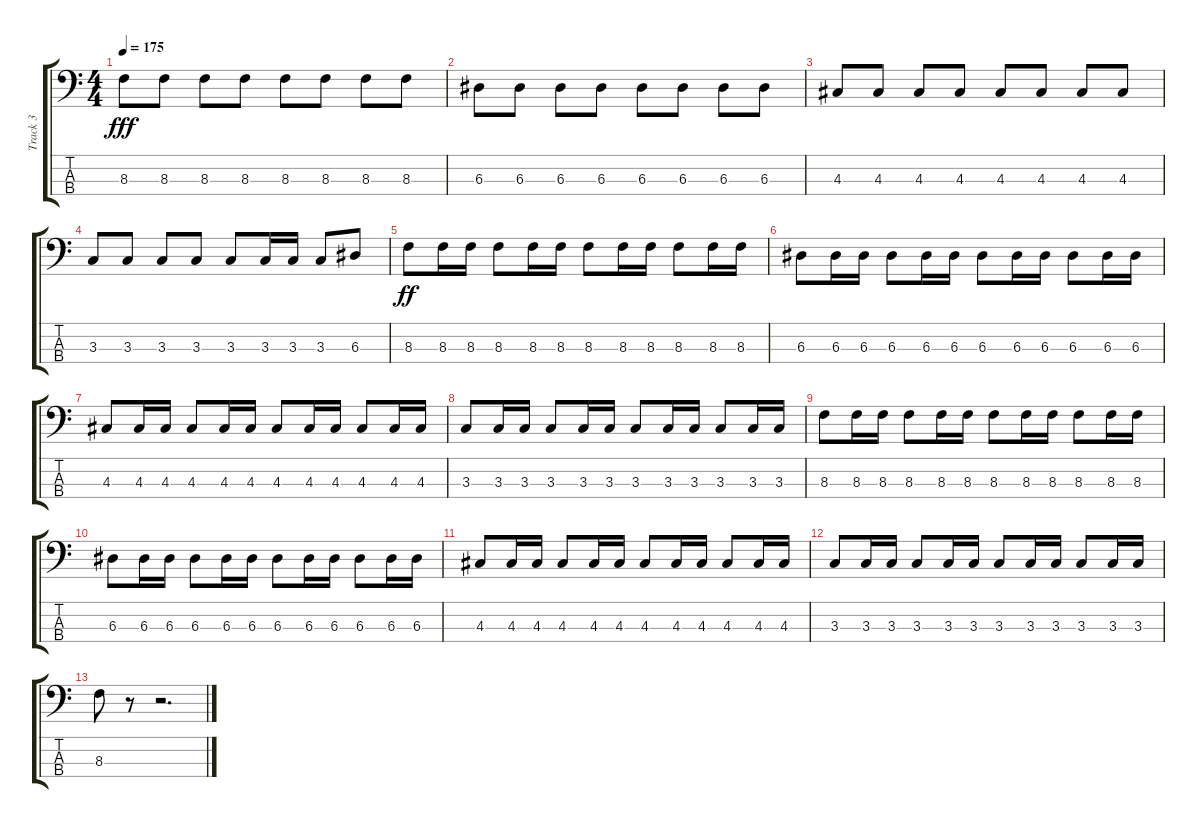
\track ("Track 3" "Track 3") {instrument electricbasspick}
\staff {score tabs}
\tuning (G2 D2 A1 E1) {hide}
\ts (4 4)
\tempo 175
\clef f4
\ks c
8.3.8{dy fff} 8.3.8 8.3.8 8.3.8 8.3.8 8.3.8 8.3.8 8.3.8 |
6.3.8 6.3.8 6.3.8 6.3.8 6.3.8 6.3.8 6.3.8 6.3.8 |
4.3.8 4.3.8 4.3.8 4.3.8 4.3.8 4.3.8 4.3.8 4.3.8 |
3.3.8 3.3.8 3.3.8 3.3.8 3.3.8 3.3.16 3.3.16 3.3.8 6.3.8 |
8.3.8{dy ff} 8.3.16 8.3.16 8.3.8 8.3.16 8.3.16 8.3.8 8.3.16 8.3.16 8.3.8 8.3.16 8.3.16 |
6.3.8 6.3.16 6.3.16 6.3.8 6.3.16 6.3.16 6.3.8 6.3.16 6.3.16 6.3.8 6.3.16 6.3.16 |
4.3.8 4.3.16 4.3.16 4.3.8 4.3.16 4.3.16 4.3.8 4.3.16 4.3.16 4.3.8 4.3.16 4.3.16 |
3.3.8 3.3.16 3.3.16 3.3.8 3.3.16 3.3.16 3.3.8 3.3.16 3.3.16 3.3.8 3.3.16 3.3.16 |
8.3.8 8.3.16 8.3.16 8.3.8 8.3.16 8.3.16 8.3.8 8.3.16 8.3.16 8.3.8 8.3.16 8.3.16 |
6.3.8 6.3.16 6.3.16 6.3.8 6.3.16 6.3.16 6.3.8 6.3.16 6.3.16 6.3.8 6.3.16 6.3.16 |
4.3.8 4.3.16 4.3.16 4.3.8 4.3.16 4.3.16 4.3.8 4.3.16 4.3.16 4.3.8 4.3.16 4.3.16 |
3.3.8 3.3.16 3.3.16 3.3.8 3.3.16 3.3.16 3.3.8 3.3.16 3.3.16 3.3.8 3.3.16 3.3.16 |
8.3.8 r.8 r.2{d}
